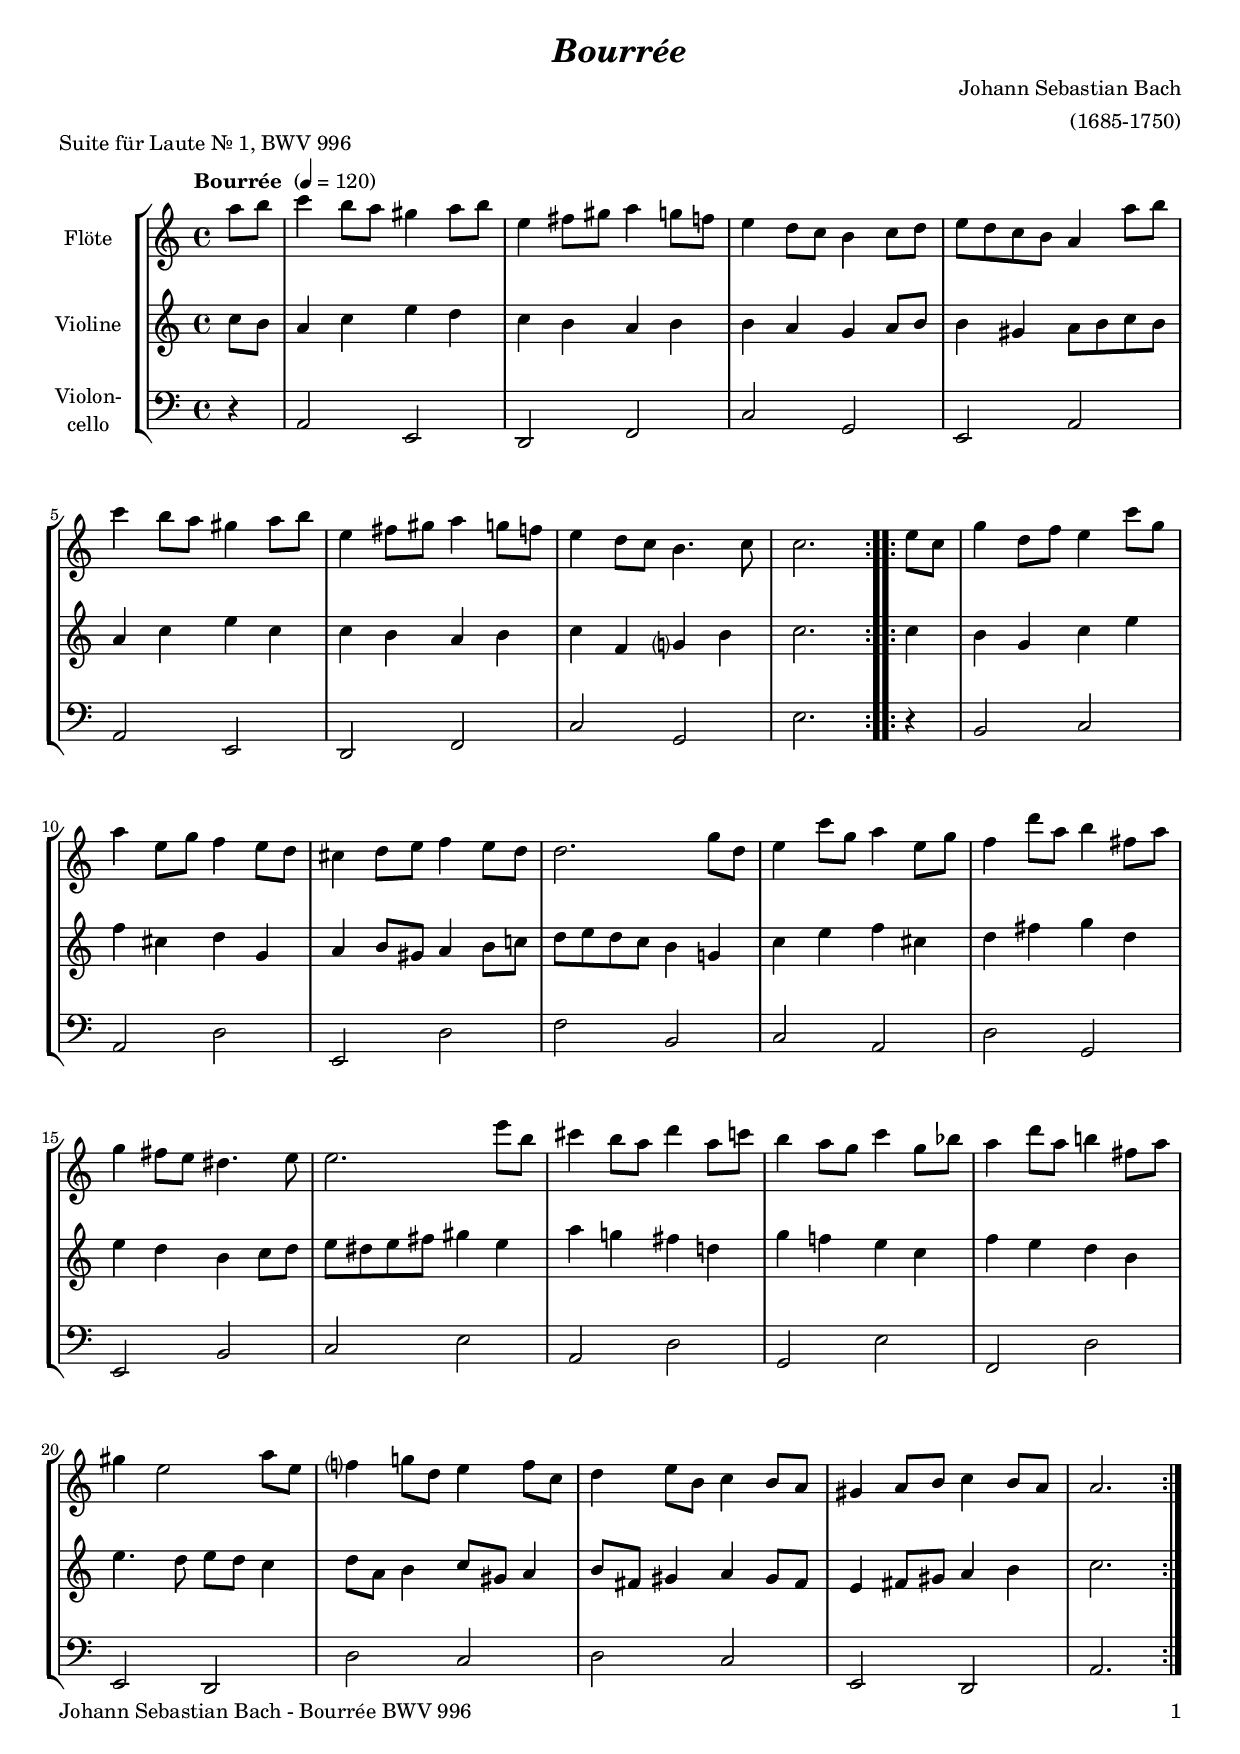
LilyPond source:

\version "2.24.4"
\include "deutsch.ly"

#(set-global-staff-size 18)

\header {
  title     = \markup \bold \italic "Bourrée"
  composer  = "Johann Sebastian Bach"
  arranger  = "(1685-1750)"
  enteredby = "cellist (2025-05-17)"
  piece     = "Suite für Laute Nr. 1, BWV 996"
}

voiceconsts = {
  \key d \minor
  \time 4/4
  \clef "treble"
%  \numericTimeSignature
  \compressEmptyMeasures
  % Set default beaming for all staves
%  \set Timing.beamExceptions = #'()
%  \set Timing.baseMoment     = #(ly:make-moment 1 4)
%  \set Timing.beatStructure  = #'(1 1 1)
  \tempo "Bourrée " 4=120
}

mifl = "flute"
mist = "string ensemble 1"
mivl = "violin"
miba = "cello"
mipz = "pizzicato strings"

rit  = \mark \markup \box \italic "rit."
semp = \markup { \italic "sempre" \dynamic p }

va = \relative c'' {
  \voiceconsts

  \repeat volta 2 {
    \partial 4 d8 e
    f4 e8 d cis4 d8 e
    a,4 h8 cis d4 c8 b
    a4 g8 f e4 f8 g
    a g f e d4 d'8 e

    f4 e8 d cis4 d8 e
    a,4 h8 cis d4 c8 b
    a4 g8 f e4. f8
    f2.
  }

  \repeat volta 2 {
    a8 f
    c'4 g8 b a4 f'8 c

    d4 a8 c b4 a8 g
    fis4 g8 a b4 a8 g
    g2. c8 g
    a4 f'8 c d4 a8 c
    b4 g'8 d e4 h8 d

    c4 h8 a gis4. a8
    a2. a'8 e
    fis4 e8 d g4 d8 f
    e4 d8 c f4 c8 es
    d4 g8 d e!4 h8 d

    cis4 a2 d8 a
    b?4 c!8 g a4 b8 f
    g4 a8 e f4 e8 d
    cis4 d8 e f4 e8 d
    \partial 2. d2.
  }
}

vb = \relative c' {
  \voiceconsts

  \repeat volta 2 {
    \partial 4 f8 e
    d4 f a g
    f e d e
    e d c d8 e
    e4 cis d8 e f e

    d4 f a f
    f e d e
    f b, c? e
    f2.
  }

  \repeat volta 2 {
    f4
    e c f a

    b fis g c,
    d e8 cis d4 e8 f!
    g a g f e4 c!
    f a b fis
    g h c g

    a g e f8 g
    a gis a h cis4 a
    d c! h g!
    c b! a f
    b a g e

    a4. g8 a g f4
    g8 d e4 f8 cis d4
    e8 h cis4 d cis8 h
    a4 h8 cis d4 e
    \partial 2. f2.
  }
}

vc = \relative c {
  \voiceconsts
  \clef "bass"
  
  \repeat volta 2 {
    \partial 4 r4
    d2 a
    g b
    f' c
    a d

    d a
    g b
    f' c
    a'2.
  }

  \repeat volta 2 {
    r4
    e2 f

    d g
    a, g'
    b e,
    f d
    g c,

    a e'
    f a
    d, g
    c, a'
    b, g'

    a, g
    g' f
    g f
    a, g
    \partial 2. d'2.
  }
}


music = \new StaffGroup <<
      \new Staff {
	\set Staff.midiInstrument = \mifl
	\set Staff.instrumentName = \markup \center-column { "Flöte" }
	\transpose d a { \va }
      }

      \new Staff {
	\set Staff.midiInstrument = \mivl
	\set Staff.instrumentName = \markup \center-column { "Violine" }
	\transpose d a { \vb }
      }

      \new Staff {
	\set Staff.midiInstrument = \miba
	\set Staff.instrumentName = \markup \center-column { "Violon-" "cello" }
	\transpose d a, { \vc }
      }
>>

\book {
   \paper {
    print-page-number = ##t
    print-first-page-number = ##t
    ragged-last-bottom = ##f
    oddHeaderMarkup = \markup \null
    evenHeaderMarkup = \markup \null
    oddFooterMarkup = \markup {
      \fill-line {
        \if \should-print-page-number
        "Johann Sebastian Bach - Bourrée BWV 996" \fromproperty #'page:page-number-string
      }
    }
    evenFooterMarkup = \oddFooterMarkup
  } \score {
    \music
    \layout {}
  }

  \score {
    \unfoldRepeats \music

    \midi {
      \context {
        \Score
      }
    }
  }
}